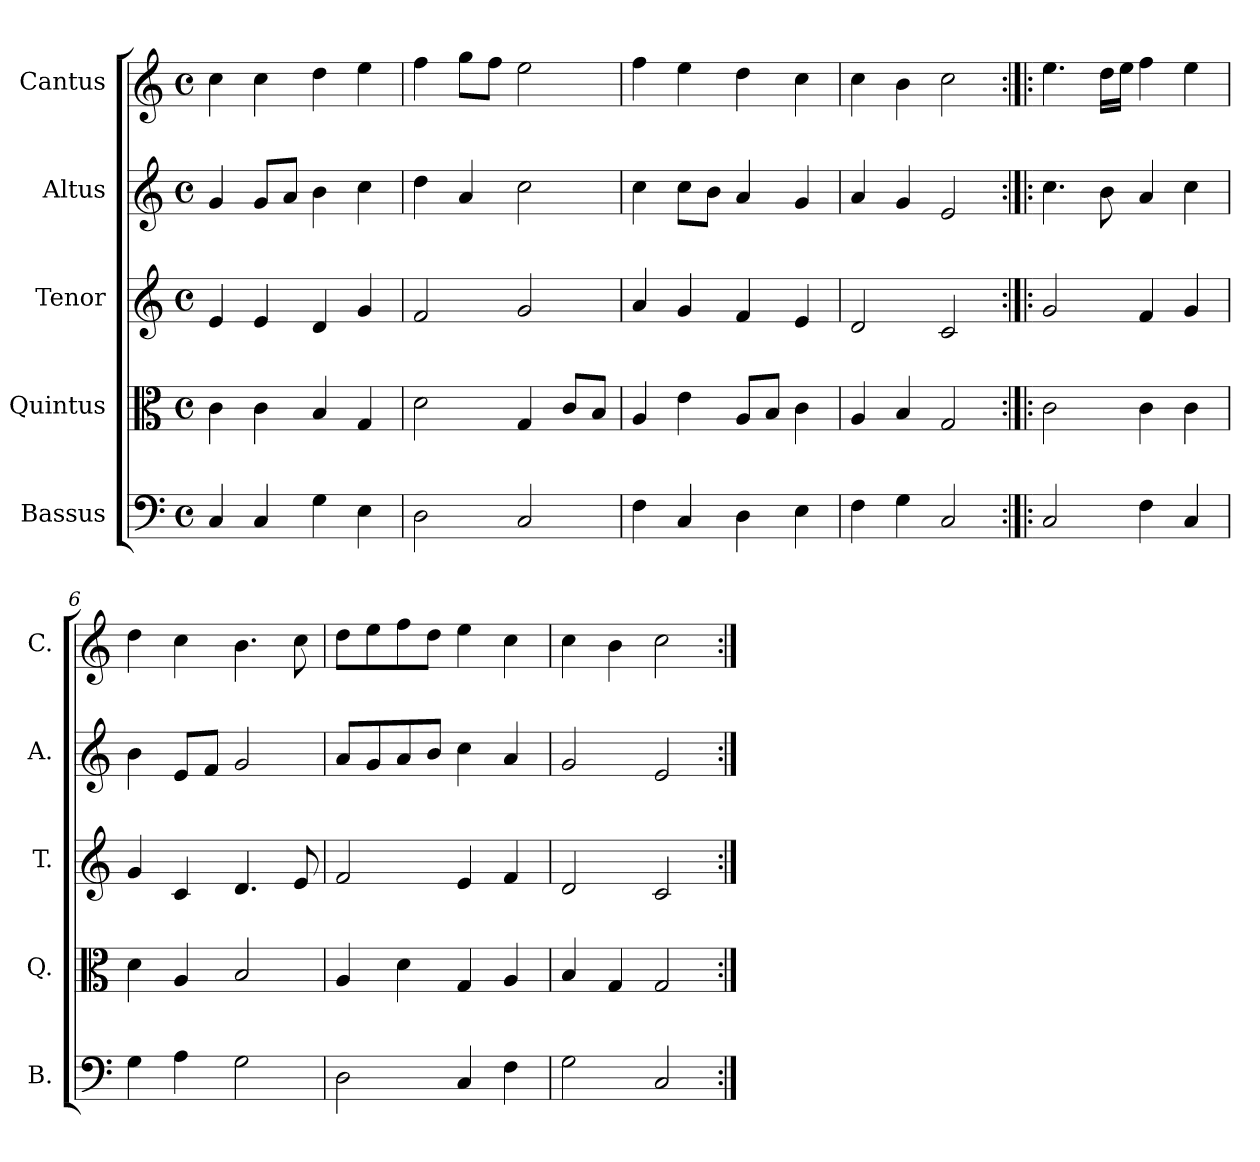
**kern	**kern	**kern	**kern	**kern
*part5	*part4	*part3	*part2	*part1
*staff5	*staff4	*staff3	*staff2	*staff1
*I"Bassus	*I"Quintus	*I"Tenor	*I"Altus	*I"Cantus
*I'B.	*I'Q.	*I'T.	*I'A.	*I'C.
*clefF4	*clefC3	*clefG2	*clefG2	*clefG2
*k[]	*k[]	*k[]	*k[]	*k[]
*C:	*C:	*C:	*C:	*C:
*M4/4	*M4/4	*M4/4	*M4/4	*M4/4
*met(c)	*met(c)	*met(c)	*met(c)	*met(c)
=1	=1	=1	=1	=1
4C/	4c\	4e/	4g/	4cc\
4C/	4c\	4e/	8g/L	4cc\
.	.	.	8a/J	.
4G\	4B/	4d/	4b\	4dd\
4E\	4G/	4g/	4cc\	4ee\
=2	=2	=2	=2	=2
2D\	2d\	2f/	4dd\	4ff\
.	.	.	4a/	8gg\L
.	.	.	.	8ff\J
2C/	4G/	2g/	2cc\	2ee\
.	8c/L	.	.	.
.	8B/J	.	.	.
=3	=3	=3	=3	=3
4F\	4A/	4a/	4cc\	4ff\
4C/	4e\	4g/	8cc\L	4ee\
.	.	.	8b\J	.
4D\	8A/L	4f/	4a/	4dd\
.	8B/J	.	.	.
4E\	4c\	4e/	4g/	4cc\
=4	=4	=4	=4	=4
4F\	4A/	2d/	4a/	4cc\
4G\	4B/	.	4g/	4b\
2C/	2G/	2c/	2e/	2cc\
!!LO:LB:g=z
=5:|!|:	=5:|!|:	=5:|!|:	=5:|!|:	=5:|!|:
2C/	2c\	2g/	4.cc\	4.ee\
.	.	.	8b\	16dd\LL
.	.	.	.	16ee\JJ
4F\	4c\	4f/	4a/	4ff\
4C/	4c\	4g/	4cc\	4ee\
=6	=6	=6	=6	=6
4G\	4d\	4g/	4b\	4dd\
4A\	4A/	4c/	8e/L	4cc\
.	.	.	8f/J	.
2G\	2B/	4.d/	2g/	4.b\
.	.	8e/	.	8cc\
=7	=7	=7	=7	=7
2D\	4A/	2f/	8a/L	8dd\L
.	.	.	8g/	8ee\
.	4d\	.	8a/	8ff\
.	.	.	8b/J	8dd\J
4C/	4G/	4e/	4cc\	4ee\
4F\	4A/	4f/	4a/	4cc\
=8	=8	=8	=8	=8
2G\	4B/	2d/	2g/	4cc\
.	4G/	.	.	4b\
2C/	2G/	2c/	2e/	2cc\
=:|!	=:|!	=:|!	=:|!	=:|!
*-	*-	*-	*-	*-
